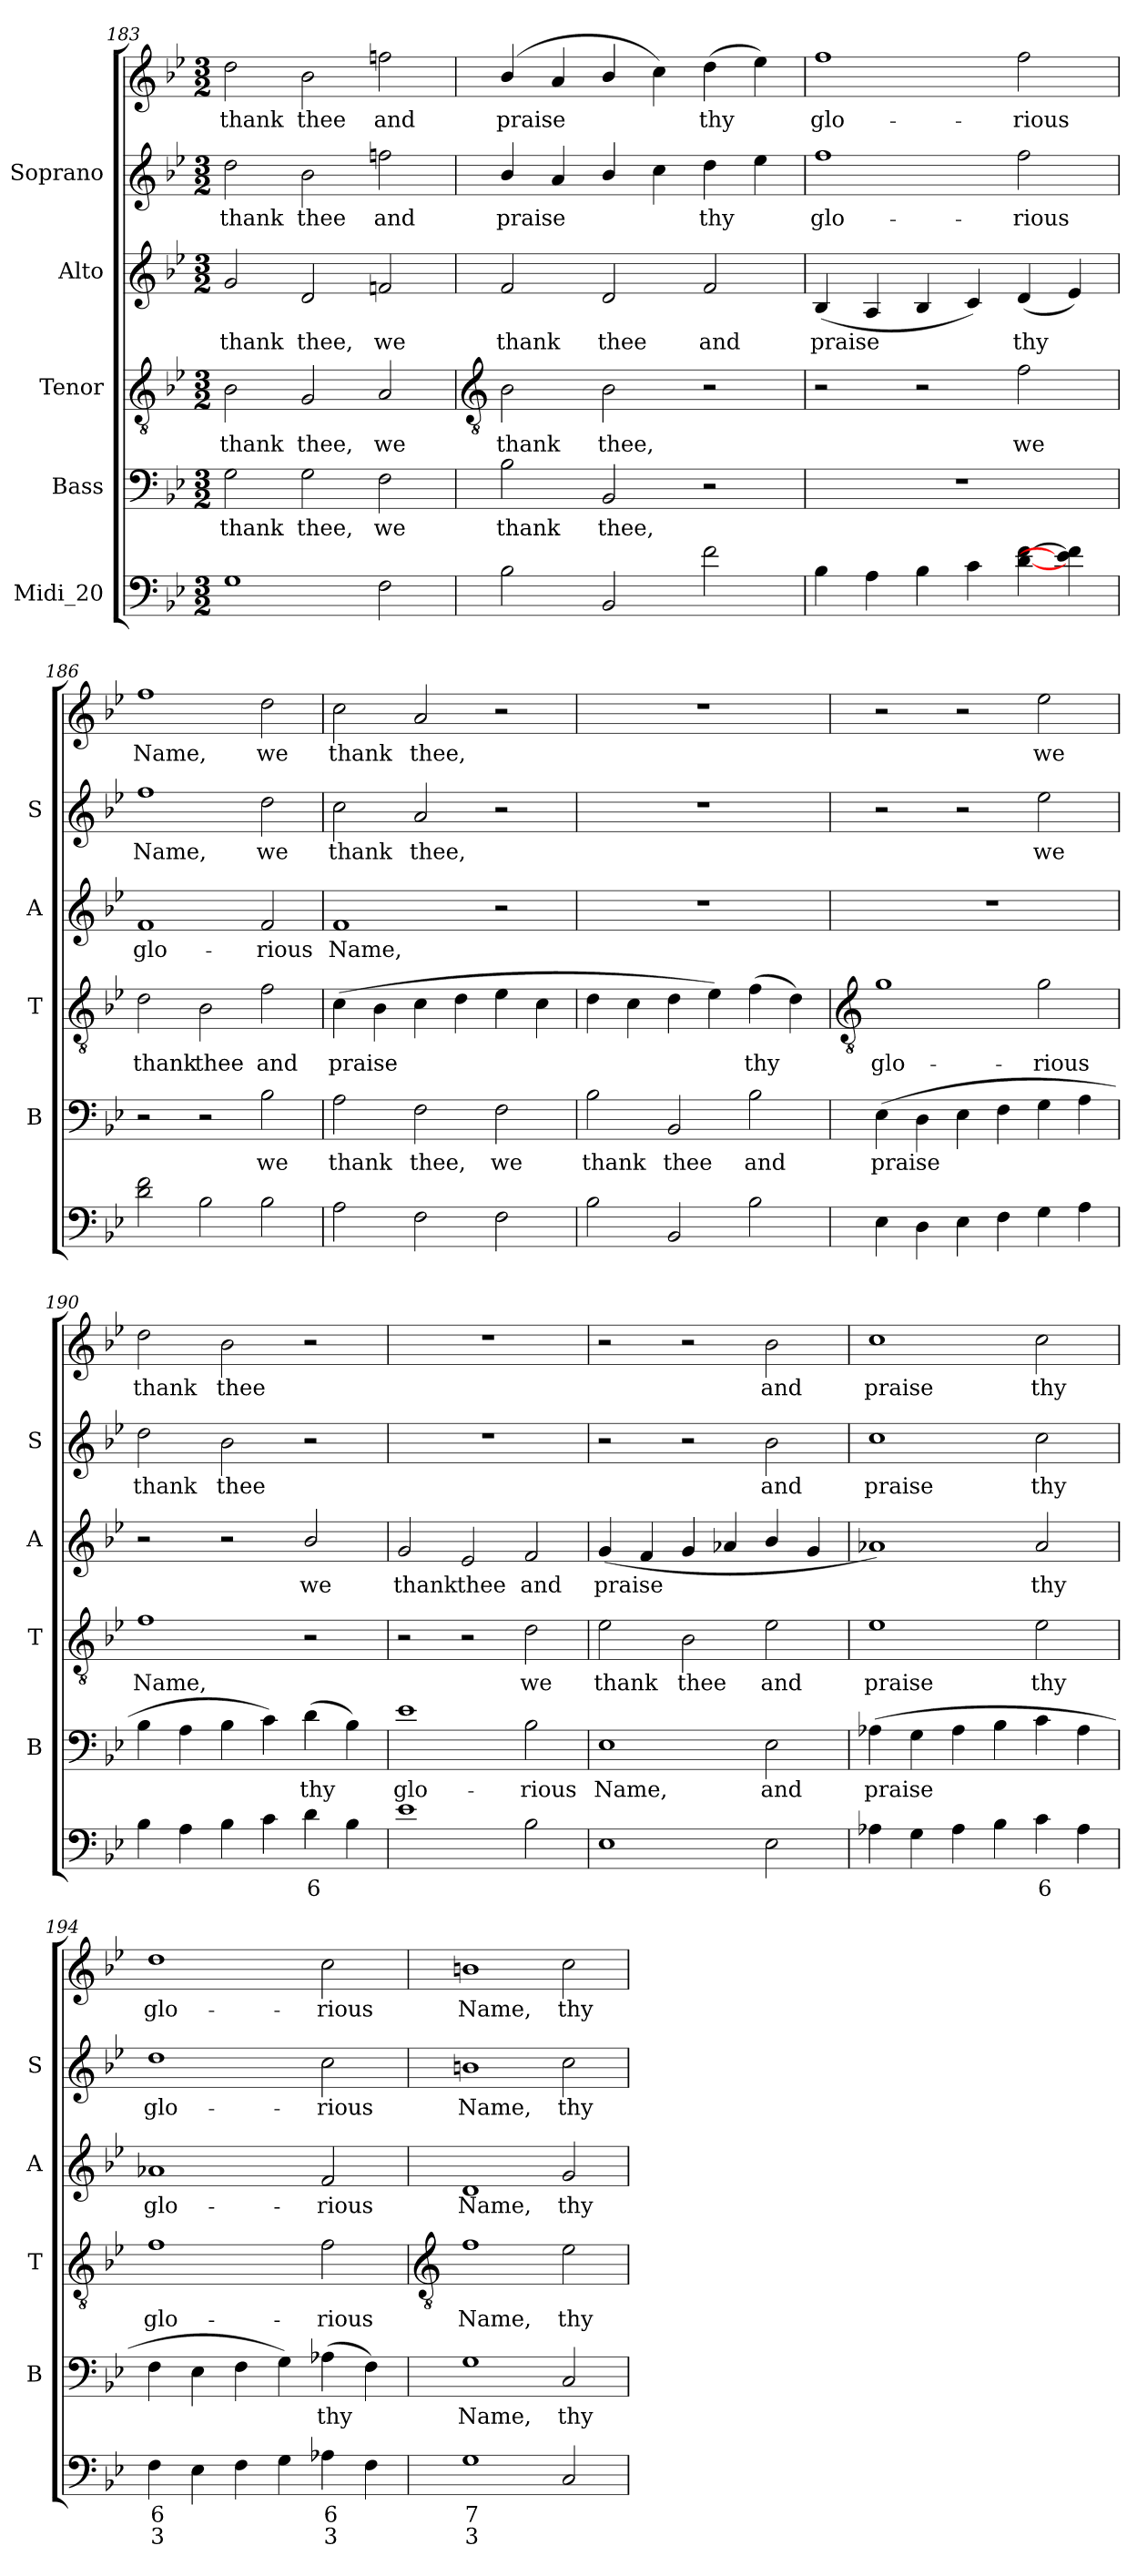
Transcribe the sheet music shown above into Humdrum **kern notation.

**kern	**text	**text	**kern	**text	**kern	**text	**kern	**text	**kern	**text	**kern	**text
*part5	*part5	*part5	*part4	*part4	*part3	*part3	*part2	*part2	*part1	*part1	*part1	*part1
*staff6	*staff6	*staff6	*staff5	*staff5	*staff4	*staff4	*staff3	*staff3	*staff2	*staff2	*staff1	*staff1
*I"Midi_20	*	*	*I"Bass	*	*I"Tenor	*	*I"Alto	*	*I"Soprano	*	*	*
*	*	*	*I'B	*	*I'T	*	*I'A	*	*I'S	*	*	*
*clefF4	*	*	*clefF4	*	*clefGv2	*	*clefG2	*	*clefG2	*	*clefG2	*
*k[b-e-]	*	*	*k[b-e-]	*	*k[b-e-]	*	*k[b-e-]	*	*k[b-e-]	*	*k[b-e-]	*
*B-:	*	*	*B-:	*	*B-:	*	*B-:	*	*B-:	*	*B-:	*
*M3/2	*	*	*M3/2	*	*M3/2	*	*M3/2	*	*M3/2	*	*M3/2	*
=183	=183	=183	=183	=183	=183	=183	=183	=183	=183	=183	=183	=183
!	!	!	!	!LO:LY:b	!	!LO:LY:b	!	!LO:LY:b	!	!LO:LY:b	!	!LO:LY:b
1G	.	.	2G	thank	2B-	thank	2g	thank	2dd	thank	2dd	thank
!	!	!	!	!LO:LY:b	!	!LO:LY:b	!	!LO:LY:b	!	!LO:LY:b	!	!LO:LY:b
.	.	.	2G	thee,	2G	thee,	2d	thee,	2b-	thee	2b-	thee
!	!	!	!	!LO:LY:b	!	!LO:LY:b	!	!LO:LY:b	!	!LO:LY:b	!	!LO:LY:b
2F	.	.	2F	we	2A	we	2fn	we	2ffn	and	2ffn	and
!!LO:LB:g=z
=184	=184	=184	=184	=184	=184	=184	=184	=184	=184	=184	=184	=184
*	*	*	*	*	*clefGv2	*	*	*	*	*	*	*
!	!	!	!	!LO:LY:b	!	!LO:LY:b	!	!LO:LY:b	!	!LO:LY:b	!	!LO:LY:b
2B-	.	.	2B-	thank	2B-	thank	2f	thank	4b-/	praise	(<4b-/	praise
.	.	.	.	.	.	.	.	.	4a	.	4a	.
!	!	!	!	!LO:LY:b	!	!LO:LY:b	!	!LO:LY:b	!	!	!	!
2BB-	.	.	2BB-	thee,	2B-	thee,	2d	thee	4b-/	.	4b-/	.
.	.	.	.	.	.	.	.	.	4cc	.	4cc)	.
!	!	!	!	!	!	!	!	!LO:LY:b	!	!LO:LY:b	!	!LO:LY:b
2f	.	.	2r	.	2r	.	2f	and	4dd	thy	(>4dd	thy
.	.	.	.	.	.	.	.	.	4ee-	.	4ee-)	.
=185	=185	=185	=185	=185	=185	=185	=185	=185	=185	=185	=185	=185
!	!	!	!LO:N:vis=1	!	!	!	!	!LO:LY:b	!	!LO:LY:b	!	!LO:LY:b
4B-	.	.	1.r	.	2r	.	(<4B-	praise	1ff	glo-	1ff	glo-
4A	.	.	.	.	.	.	4A	.	.	.	.	.
4B-	.	.	.	.	2r	.	4B-	.	.	.	.	.
4c	.	.	.	.	.	.	4c)	.	.	.	.	.
!	!	!	!	!	!	!LO:LY:b	!	!LO:LY:b	!	!LO:LY:b	!	!LO:LY:b
[4d [4f	.	.	.	.	2f	we	(<4d	thy	2ff	-rious	2ff	-rious
4e-] 4f]	.	.	.	.	.	.	4e-)	.	.	.	.	.
=186	=186	=186	=186	=186	=186	=186	=186	=186	=186	=186	=186	=186
!	!	!	!	!	!	!LO:LY:b	!	!LO:LY:b	!	!LO:LY:b	!	!LO:LY:b
2d 2f	.	.	2r	.	2d	thank	1f	glo-	1ff	Name,	1ff	Name,
!	!	!	!	!	!	!LO:LY:b	!	!	!	!	!	!
2B-	.	.	2r	.	2B-	thee	.	.	.	.	.	.
!	!	!	!	!LO:LY:b	!	!LO:LY:b	!	!LO:LY:b	!	!LO:LY:b	!	!LO:LY:b
2B-	.	.	2B-	we	2f	and	2f	-rious	2dd	we	2dd	we
=187	=187	=187	=187	=187	=187	=187	=187	=187	=187	=187	=187	=187
!	!	!	!	!LO:LY:b	!	!LO:LY:b	!	!LO:LY:b	!	!LO:LY:b	!	!LO:LY:b
2A	.	.	2A	thank	(>4c	praise	1f	Name,	2cc	thank	2cc	thank
.	.	.	.	.	4B-	.	.	.	.	.	.	.
!	!	!	!	!LO:LY:b	!	!	!	!	!	!LO:LY:b	!	!LO:LY:b
2F	.	.	2F	thee,	4c	.	.	.	2a	thee,	2a	thee,
.	.	.	.	.	4d	.	.	.	.	.	.	.
!	!	!	!	!LO:LY:b	!	!	!	!	!	!	!	!
2F	.	.	2F	we	4e-	.	2r	.	2r	.	2r	.
.	.	.	.	.	4c	.	.	.	.	.	.	.
=188	=188	=188	=188	=188	=188	=188	=188	=188	=188	=188	=188	=188
!	!	!	!	!LO:LY:b	!	!	!LO:N:vis=1	!	!LO:N:vis=1	!	!LO:N:vis=1	!
2B-	.	.	2B-	thank	4d	.	1.r	.	1.r	.	1.r	.
.	.	.	.	.	4c	.	.	.	.	.	.	.
!	!	!	!	!LO:LY:b	!	!	!	!	!	!	!	!
2BB-	.	.	2BB-	thee	4d	.	.	.	.	.	.	.
.	.	.	.	.	4e-)	.	.	.	.	.	.	.
!	!	!	!	!LO:LY:b	!	!LO:LY:b	!	!	!	!	!	!
2B-	.	.	2B-	and	(>4f	thy	.	.	.	.	.	.
.	.	.	.	.	4d)	.	.	.	.	.	.	.
!!LO:LB:g=z
=189	=189	=189	=189	=189	=189	=189	=189	=189	=189	=189	=189	=189
*	*	*	*	*	*clefGv2	*	*	*	*	*	*	*
!	!	!	!	!LO:LY:b	!	!LO:LY:b	!LO:N:vis=1	!	!	!	!	!
4E-	.	.	(>4E-	praise	1g	glo-	1.r	.	2r	.	2r	.
4D	.	.	4D	.	.	.	.	.	.	.	.	.
4E-	.	.	4E-	.	.	.	.	.	2r	.	2r	.
4F	.	.	4F	.	.	.	.	.	.	.	.	.
!	!	!	!	!	!	!LO:LY:b	!	!	!	!LO:LY:b	!	!LO:LY:b
4G	.	.	4G	.	2g	-rious	.	.	2ee-	we	2ee-	we
4A	.	.	4A	.	.	.	.	.	.	.	.	.
=190	=190	=190	=190	=190	=190	=190	=190	=190	=190	=190	=190	=190
!	!	!	!	!	!	!LO:LY:b	!	!	!	!LO:LY:b	!	!LO:LY:b
4B-	.	.	4B-	.	1f	Name,	2r	.	2dd	thank	2dd	thank
4A	.	.	4A	.	.	.	.	.	.	.	.	.
!	!	!	!	!	!	!	!	!	!	!LO:LY:b	!	!LO:LY:b
4B-	.	.	4B-	.	.	.	2r	.	2b-	thee	2b-	thee
4c	.	.	4c)	.	.	.	.	.	.	.	.	.
!	!LO:LY:b	!	!	!LO:LY:b	!	!	!	!LO:LY:b	!	!	!	!
4d	6	.	(>4d	thy	2r	.	2b-/	we	2r	.	2r	.
4B-	.	.	4B-)	.	.	.	.	.	.	.	.	.
=191	=191	=191	=191	=191	=191	=191	=191	=191	=191	=191	=191	=191
!	!	!	!	!LO:LY:b	!	!	!	!LO:LY:b	!LO:N:vis=1	!	!LO:N:vis=1	!
1e-	.	.	1e-	glo-	2r	.	2g	thank	1.r	.	1.r	.
!	!	!	!	!	!	!	!	!LO:LY:b	!	!	!	!
.	.	.	.	.	2r	.	2e-	thee	.	.	.	.
!	!	!	!	!LO:LY:b	!	!LO:LY:b	!	!LO:LY:b	!	!	!	!
2B-	.	.	2B-	-rious	2d	we	2f	and	.	.	.	.
=192	=192	=192	=192	=192	=192	=192	=192	=192	=192	=192	=192	=192
!	!	!	!	!LO:LY:b	!	!LO:LY:b	!	!LO:LY:b	!	!	!	!
1E-	.	.	1E-	Name,	2e-	thank	(<4g	praise	2r	.	2r	.
.	.	.	.	.	.	.	4f	.	.	.	.	.
!	!	!	!	!	!	!LO:LY:b	!	!	!	!	!	!
.	.	.	.	.	2B-	thee	4g	.	2r	.	2r	.
.	.	.	.	.	.	.	4a-X	.	.	.	.	.
!	!	!	!	!LO:LY:b	!	!LO:LY:b	!	!	!	!LO:LY:b	!	!LO:LY:b
2E-	.	.	2E-	and	2e-	and	4b-/	.	2b-	and	2b-	and
.	.	.	.	.	.	.	4g	.	.	.	.	.
=193	=193	=193	=193	=193	=193	=193	=193	=193	=193	=193	=193	=193
!	!	!	!	!LO:LY:b	!	!LO:LY:b	!	!	!	!LO:LY:b	!	!LO:LY:b
4A-X	.	.	(>4A-X	praise	1e-	praise	1a-X)	.	1cc	praise	1cc	praise
4G	.	.	4G	.	.	.	.	.	.	.	.	.
4A-	.	.	4A-	.	.	.	.	.	.	.	.	.
4B-	.	.	4B-	.	.	.	.	.	.	.	.	.
!	!LO:LY:b	!	!	!	!	!LO:LY:b	!	!LO:LY:b	!	!LO:LY:b	!	!LO:LY:b
4c	6	.	4c	.	2e-	thy	2a-	thy	2cc	thy	2cc	thy
4A-	.	.	4A-	.	.	.	.	.	.	.	.	.
=194	=194	=194	=194	=194	=194	=194	=194	=194	=194	=194	=194	=194
!	!LO:LY:b	!LO:LY:b	!	!	!	!LO:LY:b	!	!LO:LY:b	!	!LO:LY:b	!	!LO:LY:b
4F	6	3	4F	.	1f	glo-	1a-X	glo-	1dd	glo-	1dd	glo-
4E-	.	.	4E-	.	.	.	.	.	.	.	.	.
4F	.	.	4F	.	.	.	.	.	.	.	.	.
4G	.	.	4G)	.	.	.	.	.	.	.	.	.
!	!LO:LY:b	!LO:LY:b	!	!LO:LY:b	!	!LO:LY:b	!	!LO:LY:b	!	!LO:LY:b	!	!LO:LY:b
4A-X	6	3	(>4A-X	thy	2f	-rious	2f	-rious	2cc	-rious	2cc	-rious
4F	.	.	4F)	.	.	.	.	.	.	.	.	.
!!LO:LB:g=z
=195	=195	=195	=195	=195	=195	=195	=195	=195	=195	=195	=195	=195
*	*	*	*	*	*clefGv2	*	*	*	*	*	*	*
!	!LO:LY:b	!LO:LY:b	!	!LO:LY:b	!	!LO:LY:b	!	!LO:LY:b	!	!LO:LY:b	!	!LO:LY:b
1G	7	3	1G	Name,	1f	Name,	1d	Name,	1bn	Name,	1bn	Name,
!	!	!	!	!LO:LY:b	!	!LO:LY:b	!	!LO:LY:b	!	!LO:LY:b	!	!LO:LY:b
2C	.	.	2C	thy	2e-	thy	2g	thy	2cc	thy	2cc	thy
=	=	=	=	=	=	=	=	=	=	=	=	=
*-	*-	*-	*-	*-	*-	*-	*-	*-	*-	*-	*-	*-
